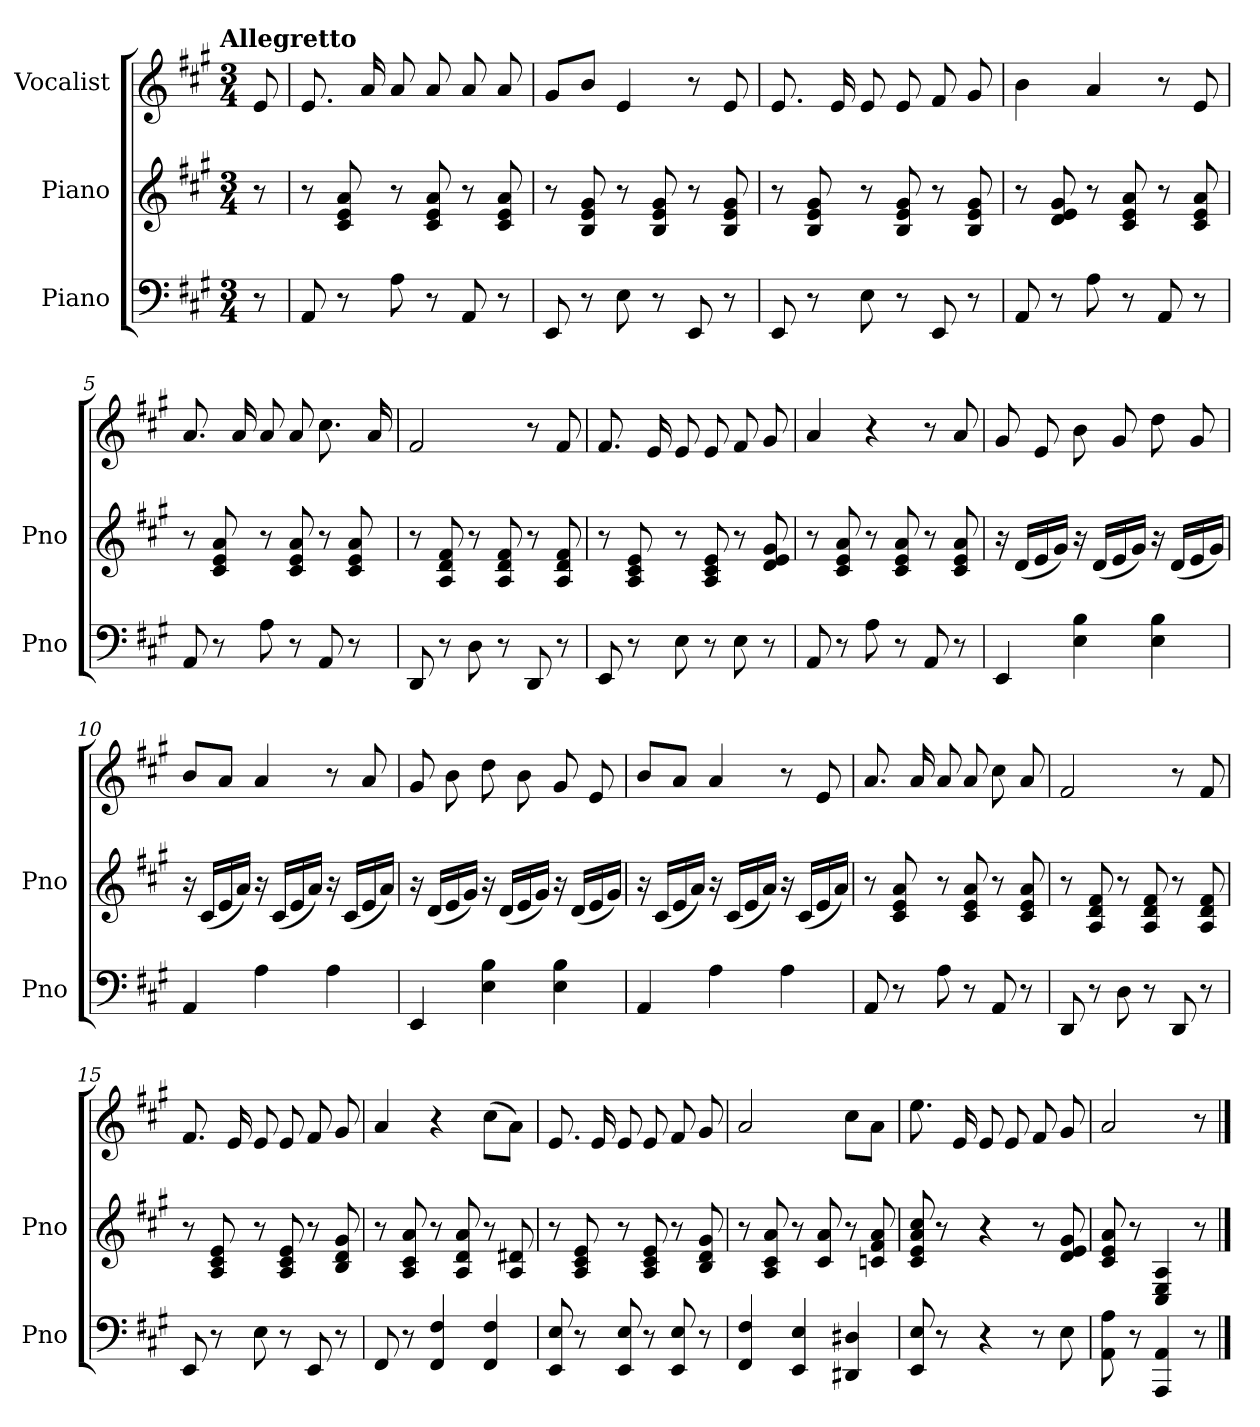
**kern	**kern	**kern
*part3	*part2	*part1
*staff3	*staff2	*staff1
*I"Piano	*I"Piano	*I"Vocalist
*I'Pno	*I'Pno	*
*clefF4	*clefG2	*clefG2
*k[f#c#g#]	*k[f#c#g#]	*k[f#c#g#]
*A:	*A:	*A:
!!LO:TX:omd:t=Allegretto
*M3/4	*M3/4	*M3/4
*MM112	*MM112	*MM112
=	=	=
8r	8r	8e
=1	=1	=1
8AA	8r	8.e
8r	8c# 8e 8a	.
.	.	16a
8A	8r	8a
8r	8c# 8e 8a	8a
8AA	8r	8a
8r	8c# 8e 8a	8a
=2	=2	=2
8EE	8r	8g#L
8r	8B 8e 8g#	8bJ
8E	8r	4e
8r	8B 8e 8g#	.
8EE	8r	8r
8r	8B 8e 8g#	8e
=3	=3	=3
8EE	8r	8.e
8r	8B 8e 8g#	.
.	.	16e
8E	8r	8e
8r	8B 8e 8g#	8e
8EE	8r	8f#
8r	8B 8e 8g#	8g#
=4	=4	=4
8AA	8r	4b
8r	8d 8e 8g#	.
8A	8r	4a
8r	8c# 8e 8a	.
8AA	8r	8r
8r	8c# 8e 8a	8e
=5	=5	=5
8AA	8r	8.a
8r	8c# 8e 8a	.
.	.	16a
8A	8r	8a
8r	8c# 8e 8a	8a
8AA	8r	8.cc#
8r	8c# 8e 8a	.
.	.	16a
=6	=6	=6
8DD	8r	2f#
8r	8A 8d 8f#	.
8D	8r	.
8r	8A 8d 8f#	.
8DD	8r	8r
8r	8A 8d 8f#	8f#
=7	=7	=7
8EE	8r	8.f#
8r	8A 8c# 8e	.
.	.	16e
8E	8r	8e
8r	8A 8c# 8e	8e
8E	8r	8f#
8r	8d 8e 8g#	8g#
=8	=8	=8
8AA	8r	4a
8r	8c# 8e 8a	.
8A	8r	4r
8r	8c# 8e 8a	.
8AA	8r	8r
8r	8c# 8e 8a	8a
=9	=9	=9
4EE	16r	8g#
.	(16dLL	.
.	16e	8e
.	16g#JJ)	.
4E 4B	16r	8b
.	(16dLL	.
.	16e	8g#
.	16g#JJ)	.
4E 4B	16r	8dd
.	(16dLL	.
.	16e	8g#
.	16g#JJ)	.
=10	=10	=10
4AA	16r	8bL
.	(16c#LL	.
.	16e	8aJ
.	16aJJ)	.
4A	16r	4a
.	(16c#LL	.
.	16e	.
.	16aJJ)	.
4A	16r	8r
.	(16c#LL	.
.	16e	8a
.	16aJJ)	.
=11	=11	=11
4EE	16r	8g#
.	(16dLL	.
.	16e	8b
.	16g#JJ)	.
4E 4B	16r	8dd
.	(16dLL	.
.	16e	8b
.	16g#JJ)	.
4E 4B	16r	8g#
.	(16dLL	.
.	16e	8e
.	16g#JJ)	.
=12	=12	=12
4AA	16r	8bL
.	(16c#LL	.
.	16e	8aJ
.	16aJJ)	.
4A	16r	4a
.	(16c#LL	.
.	16e	.
.	16aJJ)	.
4A	16r	8r
.	(16c#LL	.
.	16e	8e
.	16aJJ)	.
=13	=13	=13
8AA	8r	8.a
8r	8c# 8e 8a	.
.	.	16a
8A	8r	8a
8r	8c# 8e 8a	8a
8AA	8r	8cc#
8r	8c# 8e 8a	8a
=14	=14	=14
8DD	8r	2f#
8r	8A 8d 8f#	.
8D	8r	.
8r	8A 8d 8f#	.
8DD	8r	8r
8r	8A 8d 8f#	8f#
=15	=15	=15
8EE	8r	8.f#
8r	8A 8c# 8e	.
.	.	16e
8E	8r	8e
8r	8A 8c# 8e	8e
8EE	8r	8f#
8r	8B 8d 8g#	8g#
=16	=16	=16
8FF#	8r	4a
8r	8A 8c# 8a	.
4FF# 4F#	8r	4r
.	8A 8d 8a	.
4FF# 4F#	8r	(8cc#L
.	8A 8d#X	8aJ)
=17	=17	=17
8EE 8E	8r	8.e
8r	8A 8c# 8e	.
.	.	16e
8EE 8E	8r	8e
8r	8A 8c# 8e	8e
8EE 8E	8r	8f#
8r	8B 8d 8g#	8g#
=18	=18	=18
4FF# 4F#	8r	2a
.	8A 8c# 8a	.
4EE 4E	8r	.
.	8c# 8a	.
4DD#X 4D#X	8r	8cc#L
.	8cn 8f# 8a	8aJ
=19	=19	=19
8EE 8E	8c# 8e 8a 8cc#	8.ee
8r	8r	.
.	.	16e
4r	4r	8e
.	.	8e
8r	8r	8f#
8E	8d 8e 8g#	8g#
=20	=20	=20
8AA 8A	8c# 8e 8a	2a
8r	8r	.
4AAA 4AA	4C# 4E 4A	.
8r	8r	8r
==	==	==
*-	*-	*-
